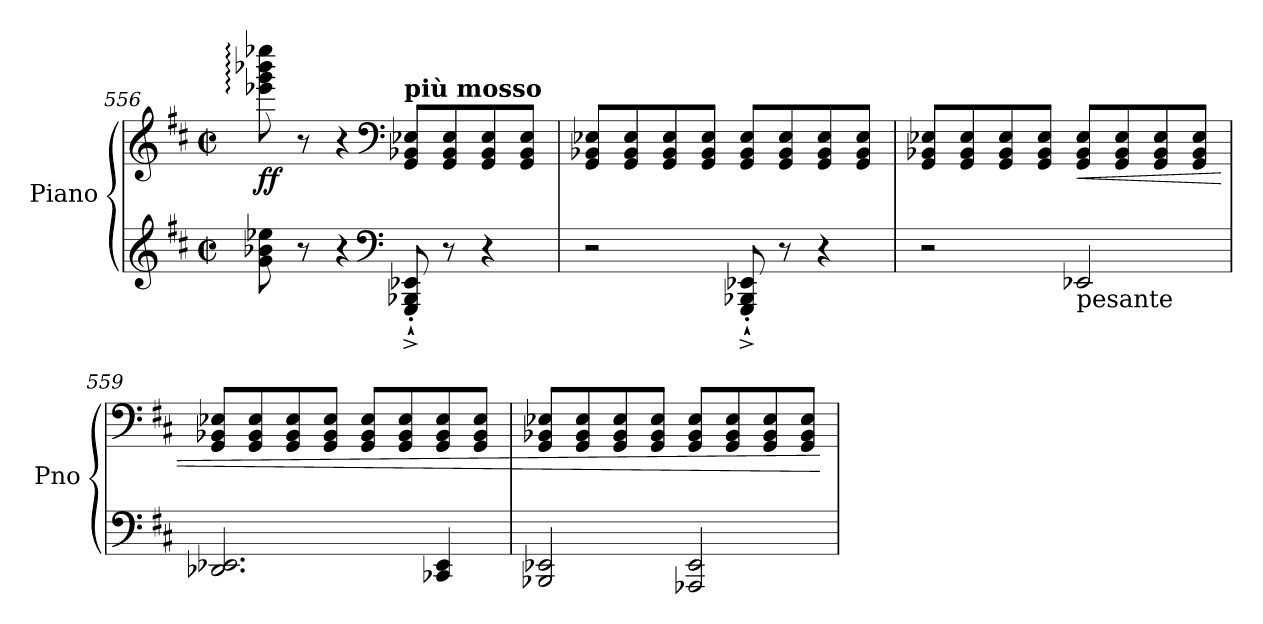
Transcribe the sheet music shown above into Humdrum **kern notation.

**kern	**kern	**dynam
*part1	*part1	*part1
*staff2	*staff1	*staff1/2
*I"Piano	*	*
*I'Pno	*	*
!!LO:PB:g=z
*clefG2	*clefG2	*
*k[f#c#]	*k[f#c#]	*
*M4/4	*M4/4	*
*met(c|)	*met(c|)	*
=556	=556	=556
!	!	!LO:DY:b
8g\ 8b-X\ 8ee-X\	8eee-X\: 8ggg\: 8bbb-X\: 8eeee-X\:	ff
8r	8r	.
4r	4r	.
*clefF4	*clefF4	*
!	!LO:TX:a:B:t=più mosso	!
8GGG/'`^ 8BBB-X/'`^ 8EE-X/'`^	8GG/ 8BB-X/ 8E-X/L	.
8r	8GG/ 8BB-/ 8E-/	.
4r	8GG/ 8BB-/ 8E-/	.
.	8GG/ 8BB-/ 8E-/J	.
=557	=557	=557
2r	8GG/ 8BB-X/ 8E-X/L	.
.	8GG/ 8BB-/ 8E-/	.
.	8GG/ 8BB-/ 8E-/	.
.	8GG/ 8BB-/ 8E-/J	.
8GGG/'`^ 8BBB-X/'`^ 8EE-X/'`^	8GG/ 8BB-/ 8E-/L	.
8r	8GG/ 8BB-/ 8E-/	.
4r	8GG/ 8BB-/ 8E-/	.
.	8GG/ 8BB-/ 8E-/J	.
=558	=558	=558
2r	8GG/ 8BB-X/ 8E-X/L	.
.	8GG/ 8BB-/ 8E-/	.
.	8GG/ 8BB-/ 8E-/	.
.	8GG/ 8BB-/ 8E-/J	.
!LO:TX:b:t=pesante	!	!
!	!	!LO:HP:b
2EE-X/	8GG/ 8BB-/ 8E-/L	<
.	8GG/ 8BB-/ 8E-/	.
.	8GG/ 8BB-/ 8E-/	.
.	8GG/ 8BB-/ 8E-/J	.
=559	=559	=559
2.DD-X/ 2.EE-X/	8GG/ 8BB-X/ 8E-X/L	.
.	8GG/ 8BB-/ 8E-/	.
.	8GG/ 8BB-/ 8E-/	.
.	8GG/ 8BB-/ 8E-/J	.
.	8GG/ 8BB-/ 8E-/L	.
.	8GG/ 8BB-/ 8E-/	.
4CC-X/ 4EE-/	8GG/ 8BB-/ 8E-/	.
.	8GG/ 8BB-/ 8E-/J	.
=560	=560	=560
2BBB-X/ 2EE-X/	8GG/ 8BB-X/ 8E-X/L	.
.	8GG/ 8BB-/ 8E-/	.
.	8GG/ 8BB-/ 8E-/	.
.	8GG/ 8BB-/ 8E-/J	.
2AAA-X/ 2EE-/	8GG/ 8BB-/ 8E-/L	.
.	8GG/ 8BB-/ 8E-/	.
.	8GG/ 8BB-/ 8E-/	.
.	8GG/ 8BB-/ 8E-/J	.
.	.	[
=	=	=
*-	*-	*-
